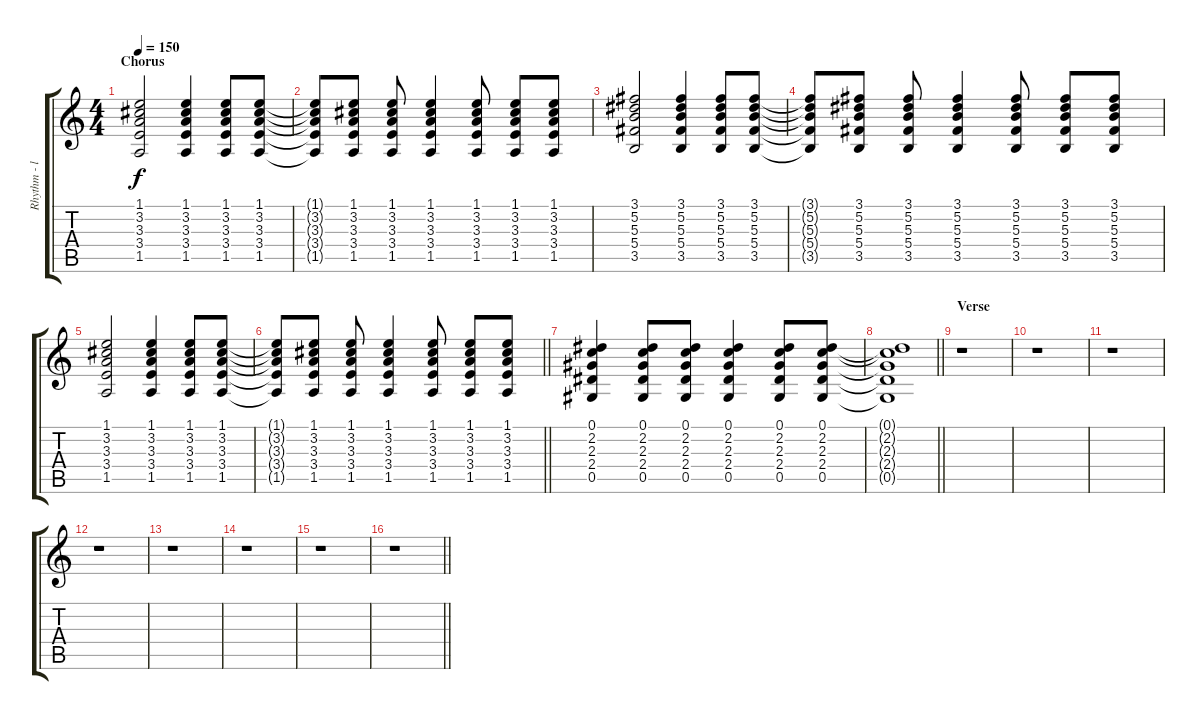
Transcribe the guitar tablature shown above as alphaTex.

\track ("Rhythm - left" "Rhythm - l") {instrument acousticguitarsteel}
\staff {score tabs}
\tuning (Eb4 Bb3 Gb3 Db3 Ab2 Eb2) {hide}
\ts (4 4)
\section ("" "Chorus")
\tempo 150
\clef g2
\ks c
(1.1 3.2 3.3 3.4 1.5).2{dy f volume 5} (1.1 3.2 3.3 3.4 1.5).4 (1.1 3.2 3.3 3.4 1.5).8 (1.1 3.2 3.3 3.4 1.5).8 |
(1.1{t} 3.2{t} 3.3{t} 3.4{t} 1.5{t}).8 (1.1 3.2 3.3 3.4 1.5).8 (1.1 3.2 3.3 3.4 1.5).8 (1.1 3.2 3.3 3.4 1.5).4 (1.1 3.2 3.3 3.4 1.5).8 (1.1 3.2 3.3 3.4 1.5).8 (1.1 3.2 3.3 3.4 1.5).8 |
(3.1 5.2 5.3 5.4 3.5).2 (3.1 5.2 5.3 5.4 3.5).4 (3.1 5.2 5.3 5.4 3.5).8 (3.1 5.2 5.3 5.4 3.5).8 |
(3.1{t} 5.2{t} 5.3{t} 5.4{t} 3.5{t}).8 (3.1 5.2 5.3 5.4 3.5).8 (3.1 5.2 5.3 5.4 3.5).8 (3.1 5.2 5.3 5.4 3.5).4 (3.1 5.2 5.3 5.4 3.5).8 (3.1 5.2 5.3 5.4 3.5).8 (3.1 5.2 5.3 5.4 3.5).8 |
(1.1 3.2 3.3 3.4 1.5).2 (1.1 3.2 3.3 3.4 1.5).4 (1.1 3.2 3.3 3.4 1.5).8 (1.1 3.2 3.3 3.4 1.5).8 |
\barLineRight lightlight
(1.1{t} 3.2{t} 3.3{t} 3.4{t} 1.5{t}).8 (1.1 3.2 3.3 3.4 1.5).8 (1.1 3.2 3.3 3.4 1.5).8 (1.1 3.2 3.3 3.4 1.5).4 (1.1 3.2 3.3 3.4 1.5).8 (1.1 3.2 3.3 3.4 1.5).8 (1.1 3.2 3.3 3.4 1.5).8 |
(0.1 2.2 2.3 2.4 0.5).4 (0.1 2.2 2.3 2.4 0.5).8 (0.1 2.2 2.3 2.4 0.5).8 (0.1 2.2 2.3 2.4 0.5).4 (0.1 2.2 2.3 2.4 0.5).8 (0.1 2.2 2.3 2.4 0.5).8 |
\barLineRight lightlight
(0.1{t} 2.2{t} 2.3{t} 2.4{t} 0.5{t}).1 |
\section ("" "Verse")
r.1{volume 8} |
r.1 |
r.1 |
r.1 |
r.1 |
r.1 |
r.1 |
\barLineRight lightlight
r.1
